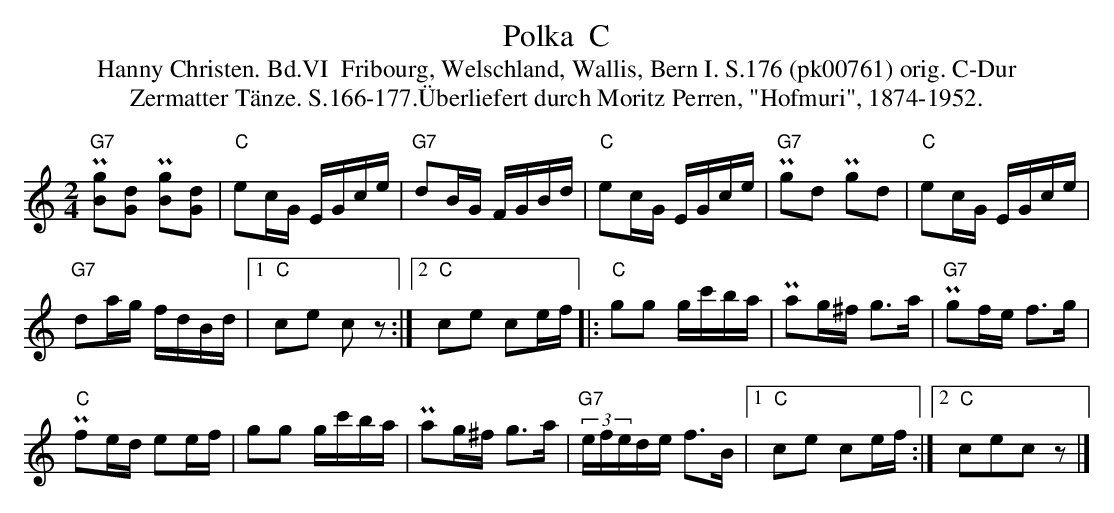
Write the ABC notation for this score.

X:1
T: Polka  C
T:Hanny Christen. Bd.VI  Fribourg, Welschland, Wallis, Bern I. S.176 (pk00761) orig. C-Dur
T: Zermatter T\"anze. S.166-177.\"Uberliefert durch Moritz Perren, "Hofmuri", 1874-1952.
M:2/4
L:1/16
K:C %%MIDI gchordon
"G7"P[gB]2[dG]2 P[gB]2[dG]2 | "C"e2cG EGce | "G7"d2BG FGBd | "C"e2cG EGce | "G7"Pg2d2 Pg2d2 | "C"e2cG EGce |
"G7"d2ag fdBd |1 "C"c2e2 c2z2 :|2 "C"c2e2 c2ef |: "C"g2g2 gc'ba | Pa2g^f g3a | "G7"Pg2fe f3g |
"C"Pf2ed e2ef | g2g2 gc'ba | Pa2g^f g3a | "G7"(3efede f3B |1 "C"c2e2 c2ef :|2 "C"c2e2c2z2 |]
